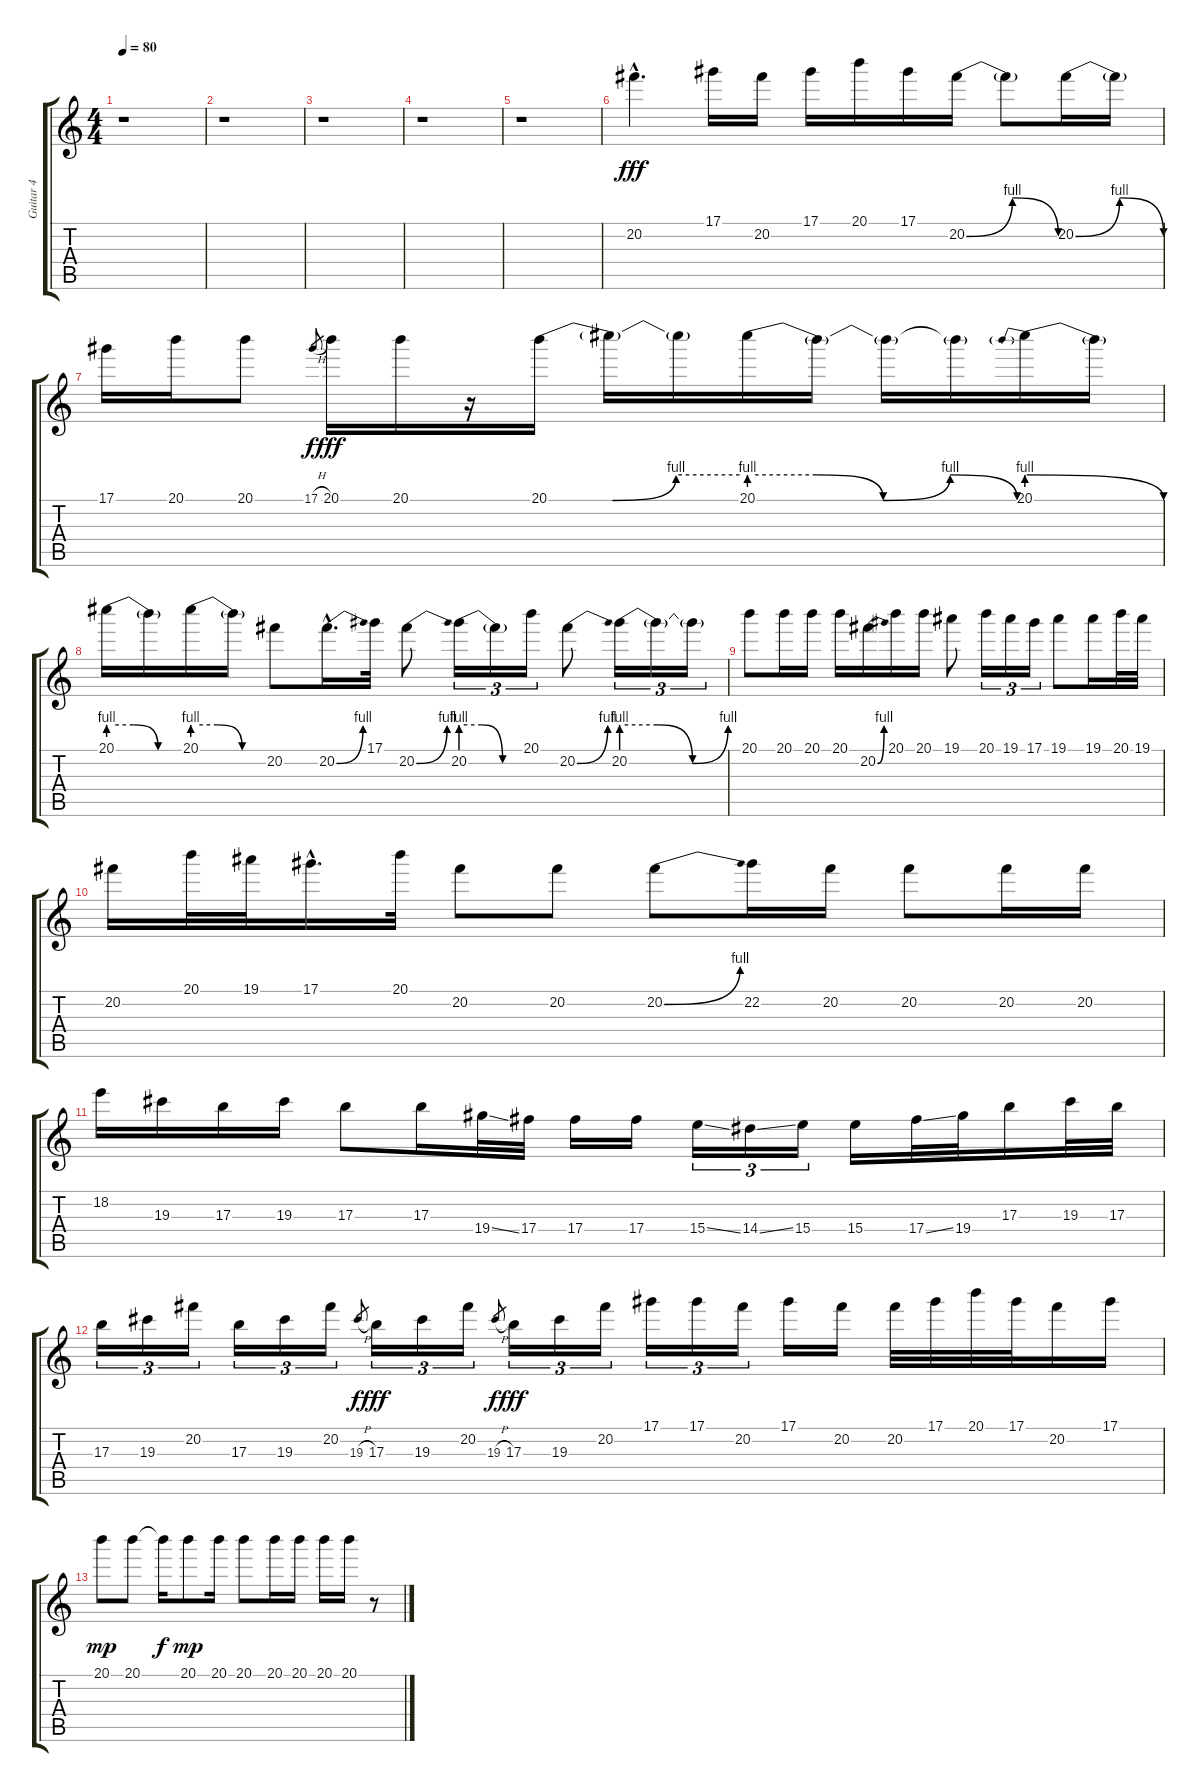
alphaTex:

\track ("Guitar 4" "Guitar 4") {instrument distortionguitar}
\staff {score tabs}
\tuning (Eb4 Bb3 Gb3 Db3 Ab2 Db2) {hide}
\ts (4 4)
\tempo 80
\clef g2
\ks c
r.1{dy f} |
r.1 |
r.1 |
r.1 |
r.1 |
20.2{hac}.4{d dy fff} 17.1.16 20.2.16 17.1.16 20.1.16 17.1.16 20.2{be (bendrelease 0 0 15 4 45 4 60 0)}.16 20.2{t}.8 20.2{be (bendrelease 0 0 15 4 45 4 60 0)}.16 20.2{t}.16 |
17.1.16 20.1.16 20.1.8 17.1{h}.8{gr dy f} 20.1.16{dy fff} 20.1.16 r.16 20.1{be (custom 0 0 20 0 40 4 60 4)}.16 20.1{t}.16 20.1{t}.16 20.1{be (custom 0 4 15 4 30 0 45 4 60 0)}.16 20.1{t}.16 20.1{t}.16 20.1{t}.16 20.1{be (prebendrelease 0 4 60 0)}.16 20.1{t}.16 |
20.1{be (custom 0 4 20 4 40 0 60 0)}.16 20.1{t}.16 20.1{be (custom 0 4 20 4 40 0 60 0)}.16 20.1{t}.16 20.2.8 20.2{be (bend 0 0 60 4) hac}.16{d} 17.1.32 20.2{be (bend 0 0 60 4)}.8 20.2{be (custom 0 4 20 4 40 0 60 0)}.16{tu (3 2)} 20.2{t}.16{tu (3 2)} 20.1.16{tu (3 2)} 20.2{be (bend 0 0 60 4)}.8 20.2{be (custom 0 4 20 4 40 0 60 4)}.16{tu (3 2)} 20.2{t}.16{tu (3 2)} 20.2{t}.16{tu (3 2)} |
20.1.8 20.1.16 20.1.16 20.1.16 20.2{be (bend 0 0 60 4)}.16 20.1.16 20.1.16 19.1.8 20.1.16{tu (3 2)} 19.1.16{tu (3 2)} 17.1.16{tu (3 2)} 19.1.8 19.1.16 20.1.32 19.1.32 |
20.2.16 20.1.32 19.1.32 17.1{hac}.16{d} 20.1.32 20.2.8 20.2.8 20.2{be (bend 0 0 60 4)}.8 22.2.16 20.2.16 20.2.8 20.2.16 20.2.16 |
18.2.16 19.3.16 17.3.16 19.3.16 17.3.8 17.3.16 19.4{ss}.32 17.4.32 17.4.16 17.4.16 15.4{ss}.16{tu (3 2)} 14.4{ss}.16{tu (3 2)} 15.4.16{tu (3 2)} 15.4.16 17.4{ss}.32 19.4.32 17.3.16 19.3.32 17.3.32 |
17.3.16{tu (3 2)} 19.3.16{tu (3 2)} 20.2.16{tu (3 2)} 17.3.16{tu (3 2)} 19.3.16{tu (3 2)} 20.2.16{tu (3 2)} 19.3{h}.8{gr dy f} 17.3.16{tu (3 2) dy fff} 19.3.16{tu (3 2)} 20.2.16{tu (3 2)} 19.3{h}.8{gr dy f} 17.3.16{tu (3 2) dy fff} 19.3.16{tu (3 2)} 20.2.16{tu (3 2)} 17.1.16{tu (3 2)} 17.1.16{tu (3 2)} 20.2.16{tu (3 2)} 17.1.16 20.2.16 20.2.32 17.1.32 20.1.32 17.1.32 20.2.16 17.1.16 |
20.1.8{dy mp} 20.1.8 20.1{t}.16{dy f} 20.1.8{dy mp} 20.1.16 20.1.8 20.1.16 20.1.16 20.1.16 20.1.16 r.8
